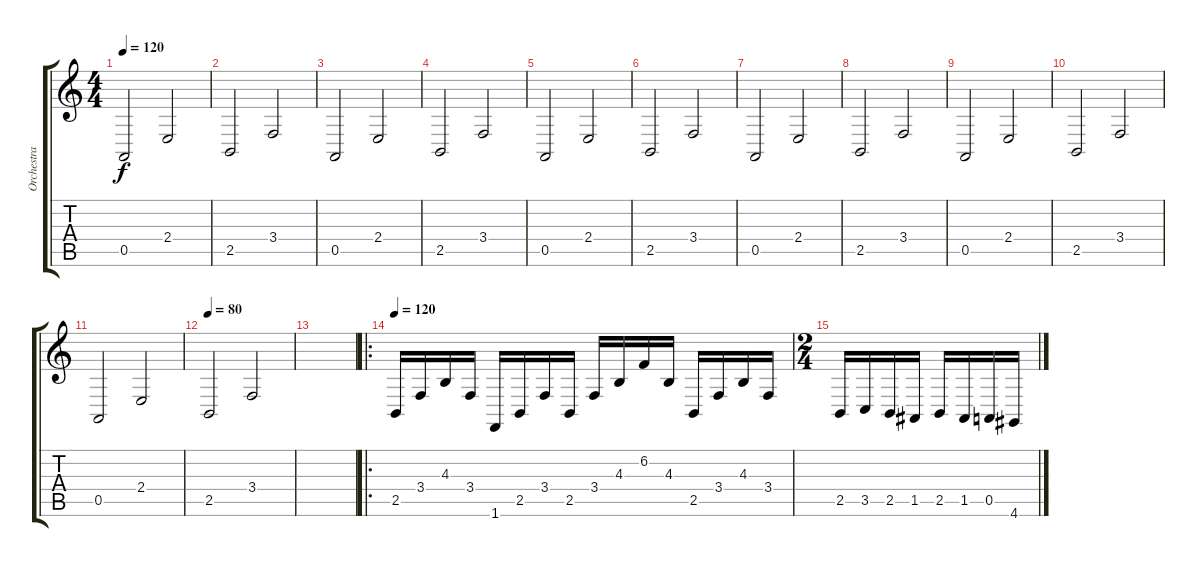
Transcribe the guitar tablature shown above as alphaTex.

\track ("Orchestra" "Orchestra") {instrument brasssection}
\staff {score tabs}
\tuning (E4 B3 G3 D3 A2 E2) {hide}
\ts (4 4)
\tempo 120
\clef g2
\ks c
0.5.2{dy f} 2.4.2 |
2.5.2 3.4.2 |
0.5.2 2.4.2 |
2.5.2 3.4.2 |
0.5.2 2.4.2 |
2.5.2 3.4.2 |
0.5.2 2.4.2 |
2.5.2 3.4.2 |
0.5.2 2.4.2 |
2.5.2 3.4.2 |
0.5.2 2.4.2 |
\tempo 80
2.5.2 3.4.2 |
|
\ro
\tempo 120
2.5.16 3.4.16 4.3.16 3.4.16 1.6.16 2.5.16 3.4.16 2.5.16 3.4.16 4.3.16 6.2.16 4.3.16 2.5.16 3.4.16 4.3.16 3.4.16 |
\ts (2 4)
2.5.16 3.5.16 2.5.16 1.5.16 2.5.16 1.5.16 0.5.16 4.6.16
